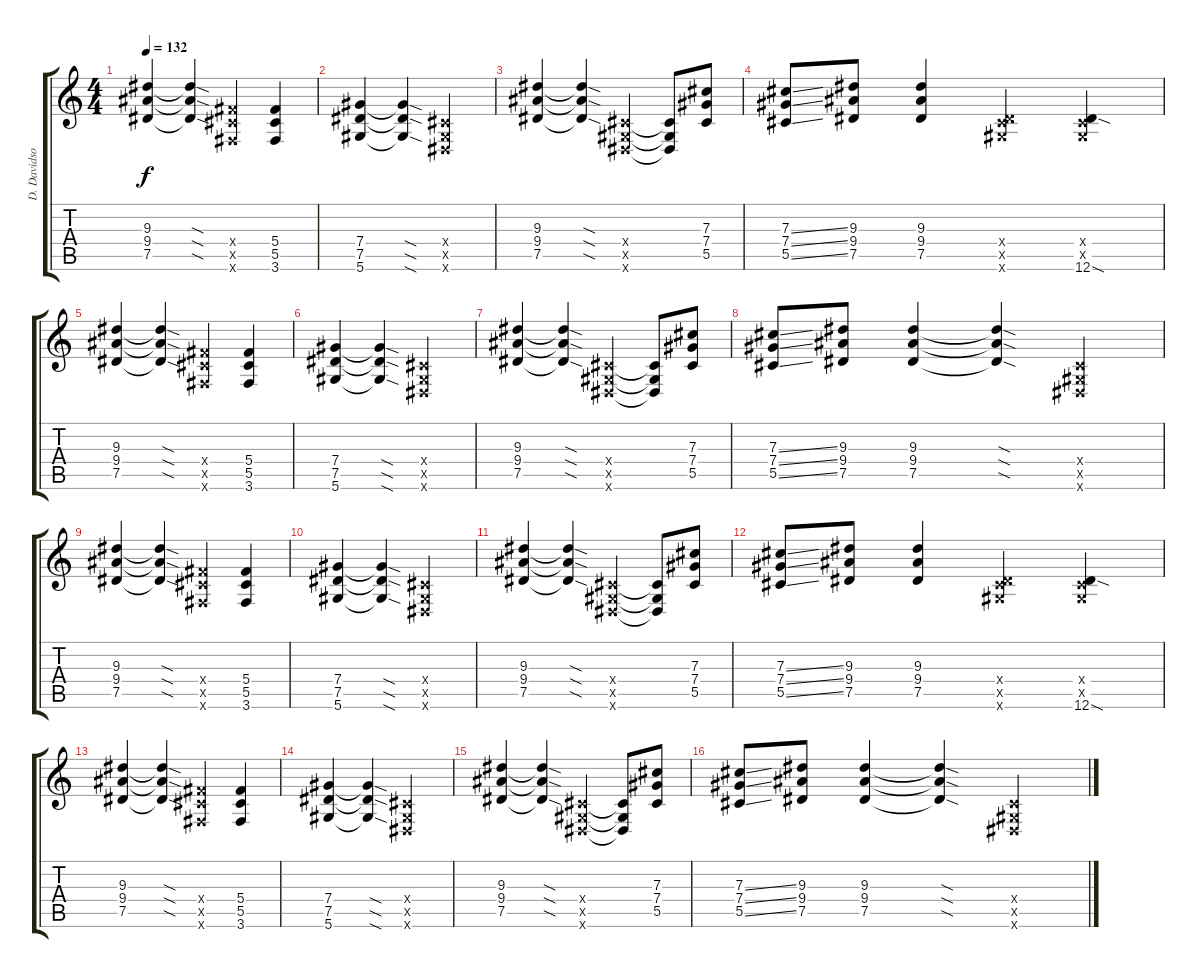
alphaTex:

\track ("D. Davidson" "D. Davidso") {instrument overdrivenguitar}
\staff {score tabs}
\tuning (Eb4 Bb3 Gb3 Db3 Ab2 Eb2) {hide}
\ts (4 4)
\tempo 132
\clef g2
\ks c
(9.3 9.4 7.5).4{dy f} (9.3{sod t} 9.4{sod t} 7.5{sod t}).4 (5.4{x} 5.5{x} 3.6{x}).4 (5.4 5.5 3.6).4 |
(7.4 7.5 5.6).4 (7.4{sod t} 7.5{sod t} 5.6{sod t}).4 (0.4{x} 0.5{x} 0.6{x}).2 |
(9.3 9.4 7.5).4 (9.3{sod t} 9.4{sod t} 7.5{sod t}).4 (0.4{x} 0.5{x} 0.6{x}).4 (0.4{t} 0.5{t} 0.6{t}).8 (7.3 7.4 5.5).8 |
(7.3{ss} 7.4{ss} 5.5{ss}).8 (9.3 9.4 7.5).8 (9.3 9.4 7.5).4 (0.4{x} 0.5{x} 12.6{x}).4 (0.4{x} 0.5{x} 12.6{sod}).4 |
(9.3 9.4 7.5).4 (9.3{sod t} 9.4{sod t} 7.5{sod t}).4 (5.4{x} 5.5{x} 3.6{x}).4 (5.4 5.5 3.6).4 |
(7.4 7.5 5.6).4 (7.4{sod t} 7.5{sod t} 5.6{sod t}).4 (0.4{x} 0.5{x} 0.6{x}).2 |
(9.3 9.4 7.5).4 (9.3{sod t} 9.4{sod t} 7.5{sod t}).4 (0.4{x} 0.5{x} 0.6{x}).4 (0.4{t} 0.5{t} 0.6{t}).8 (7.3 7.4 5.5).8 |
(7.3{ss} 7.4{ss} 5.5{ss}).8 (9.3 9.4 7.5).8 (9.3 9.4 7.5).4 (9.3{sod t} 9.4{sod t} 7.5{sod t}).4 (0.4{x} 0.5{x} 0.6{x}).4 |
(9.3 9.4 7.5).4 (9.3{sod t} 9.4{sod t} 7.5{sod t}).4 (5.4{x} 5.5{x} 3.6{x}).4 (5.4 5.5 3.6).4 |
(7.4 7.5 5.6).4 (7.4{sod t} 7.5{sod t} 5.6{sod t}).4 (0.4{x} 0.5{x} 0.6{x}).2 |
(9.3 9.4 7.5).4 (9.3{sod t} 9.4{sod t} 7.5{sod t}).4 (0.4{x} 0.5{x} 0.6{x}).4 (0.4{t} 0.5{t} 0.6{t}).8 (7.3 7.4 5.5).8 |
(7.3{ss} 7.4{ss} 5.5{ss}).8 (9.3 9.4 7.5).8 (9.3 9.4 7.5).4 (0.4{x} 0.5{x} 12.6{x}).4 (0.4{x} 0.5{x} 12.6{sod}).4 |
(9.3 9.4 7.5).4 (9.3{sod t} 9.4{sod t} 7.5{sod t}).4 (5.4{x} 5.5{x} 3.6{x}).4 (5.4 5.5 3.6).4 |
(7.4 7.5 5.6).4 (7.4{sod t} 7.5{sod t} 5.6{sod t}).4 (0.4{x} 0.5{x} 0.6{x}).2 |
(9.3 9.4 7.5).4 (9.3{sod t} 9.4{sod t} 7.5{sod t}).4 (0.4{x} 0.5{x} 0.6{x}).4 (0.4{t} 0.5{t} 0.6{t}).8 (7.3 7.4 5.5).8 |
(7.3{ss} 7.4{ss} 5.5{ss}).8 (9.3 9.4 7.5).8 (9.3 9.4 7.5).4 (9.3{sod t} 9.4{sod t} 7.5{sod t}).4 (0.4{x} 0.5{x} 0.6{x}).4
